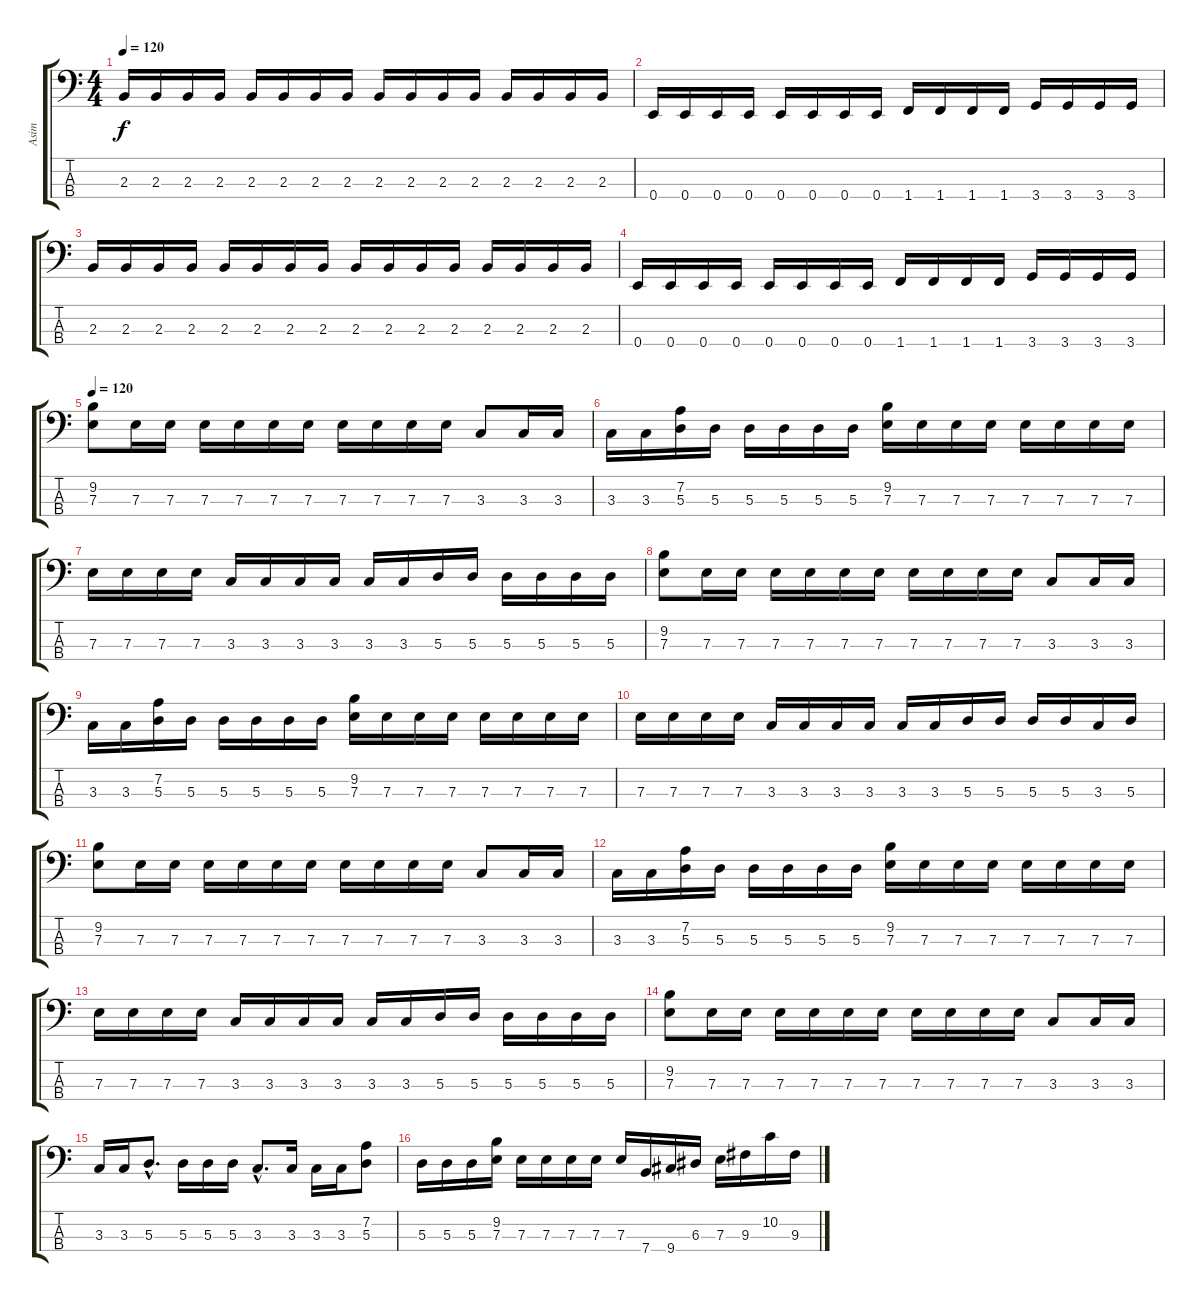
\track ("Asim" "Asim") {instrument electricbassfinger}
\staff {score tabs}
\tuning (G2 D2 A1 E1) {hide}
\ts (4 4)
\tempo 120
\clef f4
\ks c
2.3.16{dy f} 2.3.16 2.3.16 2.3.16 2.3.16 2.3.16 2.3.16 2.3.16 2.3.16 2.3.16 2.3.16 2.3.16 2.3.16 2.3.16 2.3.16 2.3.16 |
0.4.16 0.4.16 0.4.16 0.4.16 0.4.16 0.4.16 0.4.16 0.4.16 1.4.16 1.4.16 1.4.16 1.4.16 3.4.16 3.4.16 3.4.16 3.4.16 |
2.3.16 2.3.16 2.3.16 2.3.16 2.3.16 2.3.16 2.3.16 2.3.16 2.3.16 2.3.16 2.3.16 2.3.16 2.3.16 2.3.16 2.3.16 2.3.16 |
0.4.16 0.4.16 0.4.16 0.4.16 0.4.16 0.4.16 0.4.16 0.4.16 1.4.16 1.4.16 1.4.16 1.4.16 3.4.16 3.4.16 3.4.16 3.4.16 |
\tempo 120
(9.2 7.3).8 7.3.16 7.3.16 7.3.16 7.3.16 7.3.16 7.3.16 7.3.16 7.3.16 7.3.16 7.3.16 3.3.8 3.3.16 3.3.16 |
3.3.16 3.3.16 (7.2 5.3).16 5.3.16 5.3.16 5.3.16 5.3.16 5.3.16 (9.2 7.3).16 7.3.16 7.3.16 7.3.16 7.3.16 7.3.16 7.3.16 7.3.16 |
7.3.16 7.3.16 7.3.16 7.3.16 3.3.16 3.3.16 3.3.16 3.3.16 3.3.16 3.3.16 5.3.16 5.3.16 5.3.16 5.3.16 5.3.16 5.3.16 |
(9.2 7.3).8 7.3.16 7.3.16 7.3.16 7.3.16 7.3.16 7.3.16 7.3.16 7.3.16 7.3.16 7.3.16 3.3.8 3.3.16 3.3.16 |
3.3.16 3.3.16 (7.2 5.3).16 5.3.16 5.3.16 5.3.16 5.3.16 5.3.16 (9.2 7.3).16 7.3.16 7.3.16 7.3.16 7.3.16 7.3.16 7.3.16 7.3.16 |
7.3.16 7.3.16 7.3.16 7.3.16 3.3.16 3.3.16 3.3.16 3.3.16 3.3.16 3.3.16 5.3.16 5.3.16 5.3.16 5.3.16 3.3.16 5.3.16 |
(9.2 7.3).8 7.3.16 7.3.16 7.3.16 7.3.16 7.3.16 7.3.16 7.3.16 7.3.16 7.3.16 7.3.16 3.3.8 3.3.16 3.3.16 |
3.3.16 3.3.16 (7.2 5.3).16 5.3.16 5.3.16 5.3.16 5.3.16 5.3.16 (9.2 7.3).16 7.3.16 7.3.16 7.3.16 7.3.16 7.3.16 7.3.16 7.3.16 |
7.3.16 7.3.16 7.3.16 7.3.16 3.3.16 3.3.16 3.3.16 3.3.16 3.3.16 3.3.16 5.3.16 5.3.16 5.3.16 5.3.16 5.3.16 5.3.16 |
(9.2 7.3).8 7.3.16 7.3.16 7.3.16 7.3.16 7.3.16 7.3.16 7.3.16 7.3.16 7.3.16 7.3.16 3.3.8 3.3.16 3.3.16 |
3.3.16 3.3.16 5.3{hac}.8{d} 5.3.16 5.3.16 5.3.16 3.3{hac}.8{d} 3.3.16 3.3.16 3.3.16 (7.2 5.3).8 |
5.3.16 5.3.16 5.3.16 (9.2 7.3).16 7.3.16 7.3.16 7.3.16 7.3.16 7.3.16 7.4.16 9.4.16 6.3.16 7.3.16 9.3.16 10.2.16 9.3.16
